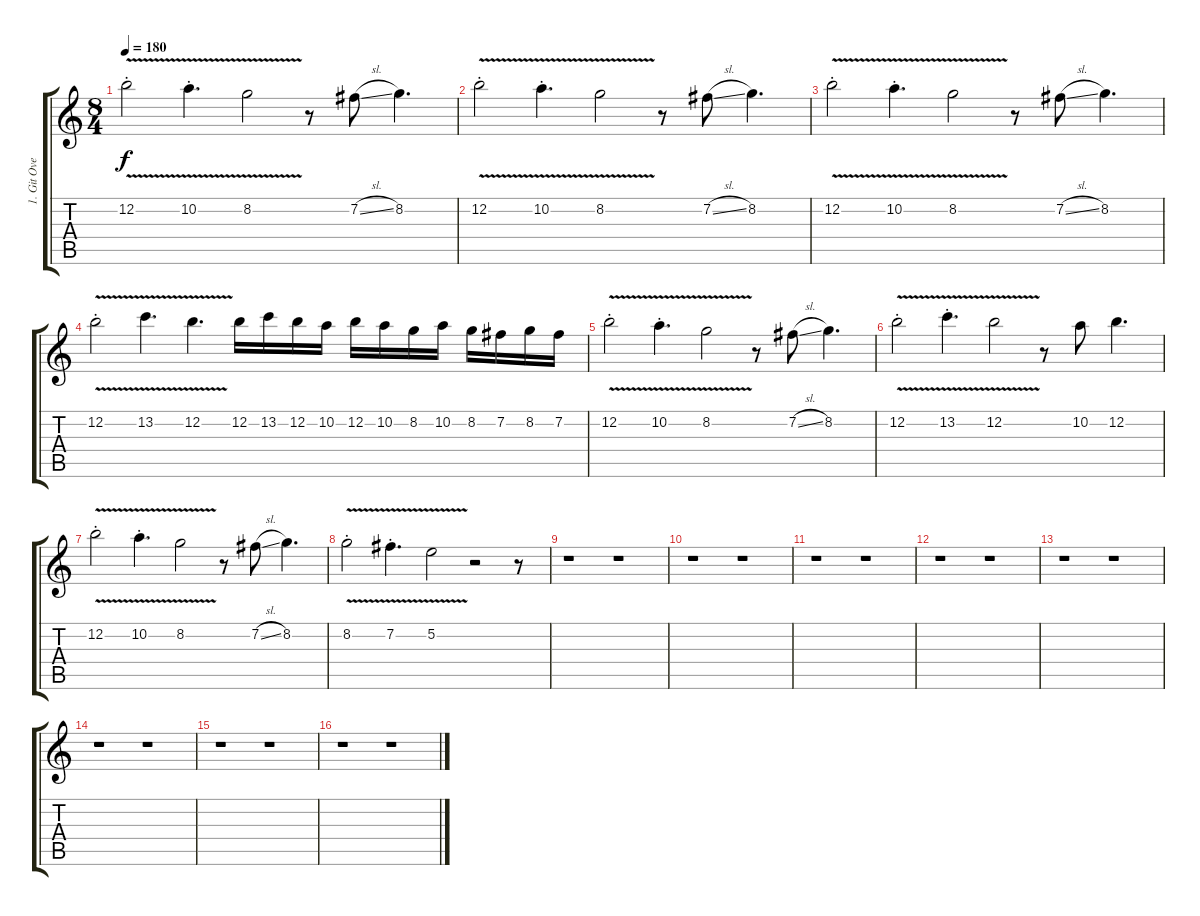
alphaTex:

\track ("1. Git Overdr" "1. Git Ove") {instrument overdrivenguitar}
\staff {score tabs}
\tuning (E4 B3 G3 D3 A2 E2) {hide}
\ts (8 4)
\tempo 180
\clef g2
\ks c
12.2{v st}.2{dy f instrument overdrivenguitar} 10.2{v st}.4{d} 8.2{v}.2 r.8 7.2{sl}.8 8.2.4{d} |
12.2{v st}.2 10.2{v st}.4{d} 8.2{v}.2 r.8 7.2{sl}.8 8.2.4{d} |
12.2{v st}.2 10.2{v st}.4{d} 8.2{v}.2 r.8 7.2{sl}.8 8.2.4{d} |
12.2{v st}.2 13.2{v}.4{d} 12.2{v}.4{d} 12.2.16 13.2.16 12.2.16 10.2.16 12.2.16 10.2.16 8.2.16 10.2.16 8.2.16 7.2.16 8.2.16 7.2.16 |
12.2{v st}.2 10.2{v st}.4{d} 8.2{v}.2 r.8 7.2{sl}.8 8.2.4{d} |
12.2{v st}.2 13.2{v st}.4{d} 12.2{v}.2 r.8 10.2.8 12.2.4{d} |
12.2{v st}.2 10.2{v st}.4{d} 8.2{v}.2 r.8 7.2{sl}.8 8.2.4{d} |
8.2{v st}.2 7.2{v st}.4{d} 5.2{v}.2 r.2 r.8 |
r.1 r.1 |
r.1 r.1 |
r.1 r.1 |
r.1 r.1 |
r.1 r.1 |
r.1 r.1 |
r.1 r.1 |
r.1 r.1
